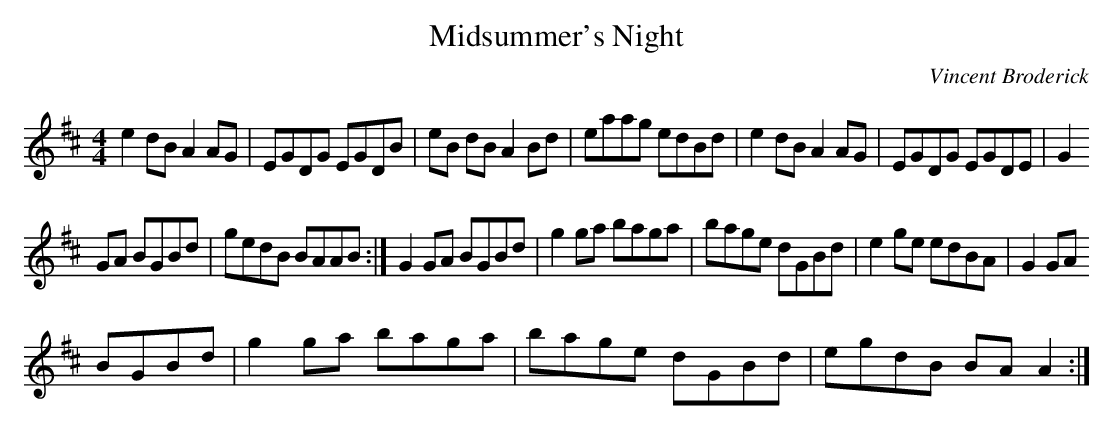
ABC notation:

X:1
T:Midsummer's Night
M:4/4
L:1/8
C:Vincent Broderick
K:D
e2 dB A2 AG|EGDG EGDB|eB dB A2 Bd|eaag edBd|e2 dB A2 AG|EGDG EGDE| G2
GA BGBd|gedB BAAB:| G2GA BGBd|g2 ga baga|bage dGBd|e2 ge edBA| G2GA
BGBd|g2 ga baga| bage dGBd|egdB BA A2:|
